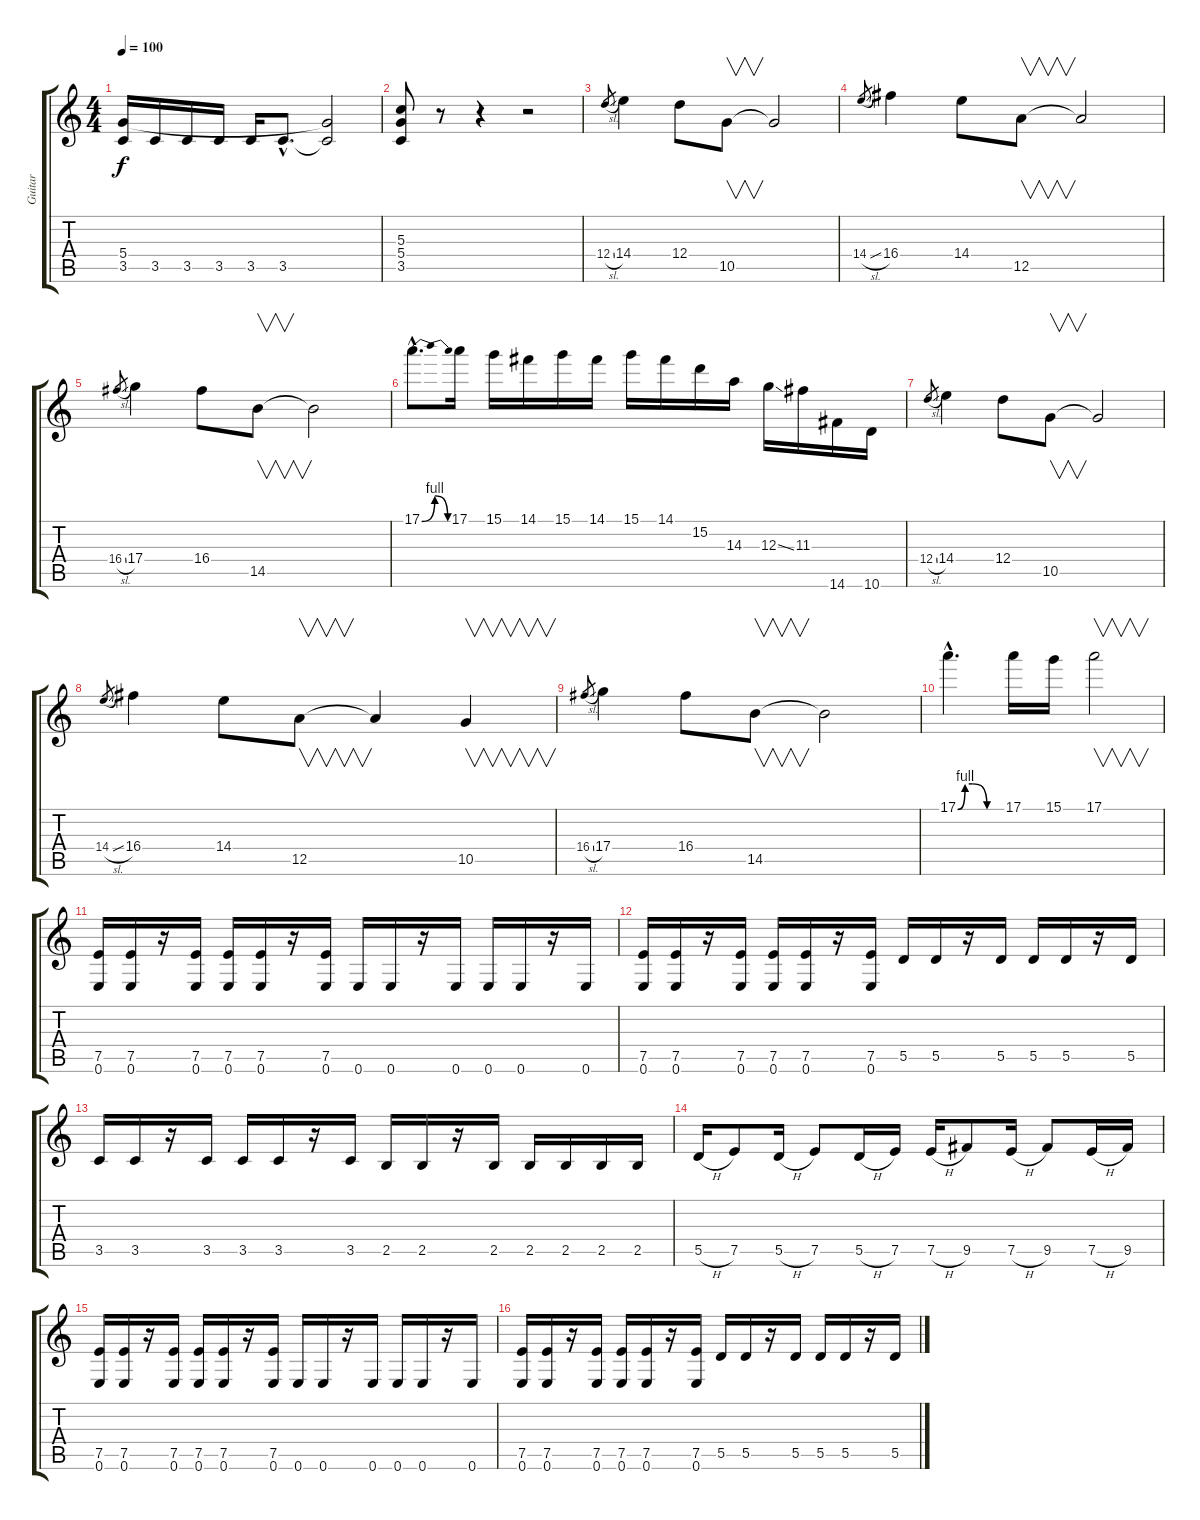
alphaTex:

\track ("Guitar" "Guitar") {instrument distortionguitar}
\staff {score tabs}
\tuning (E4 B3 G3 D3 A2 E2) {hide}
\ts (4 4)
\tempo 100
\clef g2
\ks c
(5.4 3.5).16{dy f} 3.5.16 3.5.16 3.5.16 3.5.16 3.5{hac}.8{d} (5.4{t} 3.5{t}).2 |
(5.3 5.4 3.5).8 r.8 r.4 r.2 |
12.4{sl}.8{gr} 14.4.4{instrument distortionguitar} 12.4.8 10.5.8{v} 10.5{t}.2 |
14.4{sl}.8{gr} 16.4.4 14.4.8 12.5.8{v} 12.5{t}.2 |
16.4{sl}.8{gr} 17.4.4 16.4.8 14.5.8{v} 14.5{t}.2 |
17.1{be (bendrelease 0 0 15 4 30 4 60 0) hac}.8{d} 17.1.16 15.1.16 14.1.16 15.1.16 14.1.16 15.1.16 14.1.16 15.2.16 14.3.16 12.3{ss}.16 11.3.16 14.6.16 10.6.16 |
12.4{sl}.8{gr} 14.4.4 12.4.8 10.5.8{v} 10.5{t}.2 |
14.4{sl}.8{gr} 16.4.4 14.4.8 12.5.8{v} 12.5{t}.4 10.5.4{v} |
16.4{sl}.8{gr} 17.4.4 16.4.8 14.5.8{v} 14.5{t}.2 |
17.1{be (custom 0 0 10 4 20 4 40 0 60 0) hac}.4{d} 17.1.16 15.1.16 17.1.2{v} |
(7.5 0.6).16 (7.5 0.6).16 r.16 (7.5 0.6).16 (7.5 0.6).16 (7.5 0.6).16 r.16 (7.5 0.6).16 0.6.16 0.6.16 r.16 0.6.16 0.6.16 0.6.16 r.16 0.6.16 |
(7.5 0.6).16 (7.5 0.6).16 r.16 (7.5 0.6).16 (7.5 0.6).16 (7.5 0.6).16 r.16 (7.5 0.6).16 5.5.16 5.5.16 r.16 5.5.16 5.5.16 5.5.16 r.16 5.5.16 |
3.5.16 3.5.16 r.16 3.5.16 3.5.16 3.5.16 r.16 3.5.16 2.5.16 2.5.16 r.16 2.5.16 2.5.16 2.5.16 2.5.16 2.5.16 |
5.5{h}.16 7.5.8 5.5{h}.16 7.5.8 5.5{h}.16 7.5.16 7.5{h}.16 9.5.8 7.5{h}.16 9.5.8 7.5{h}.16 9.5.16 |
(7.5 0.6).16 (7.5 0.6).16 r.16 (7.5 0.6).16 (7.5 0.6).16 (7.5 0.6).16 r.16 (7.5 0.6).16 0.6.16 0.6.16 r.16 0.6.16 0.6.16 0.6.16 r.16 0.6.16 |
(7.5 0.6).16 (7.5 0.6).16 r.16 (7.5 0.6).16 (7.5 0.6).16 (7.5 0.6).16 r.16 (7.5 0.6).16 5.5.16 5.5.16 r.16 5.5.16 5.5.16 5.5.16 r.16 5.5.16
